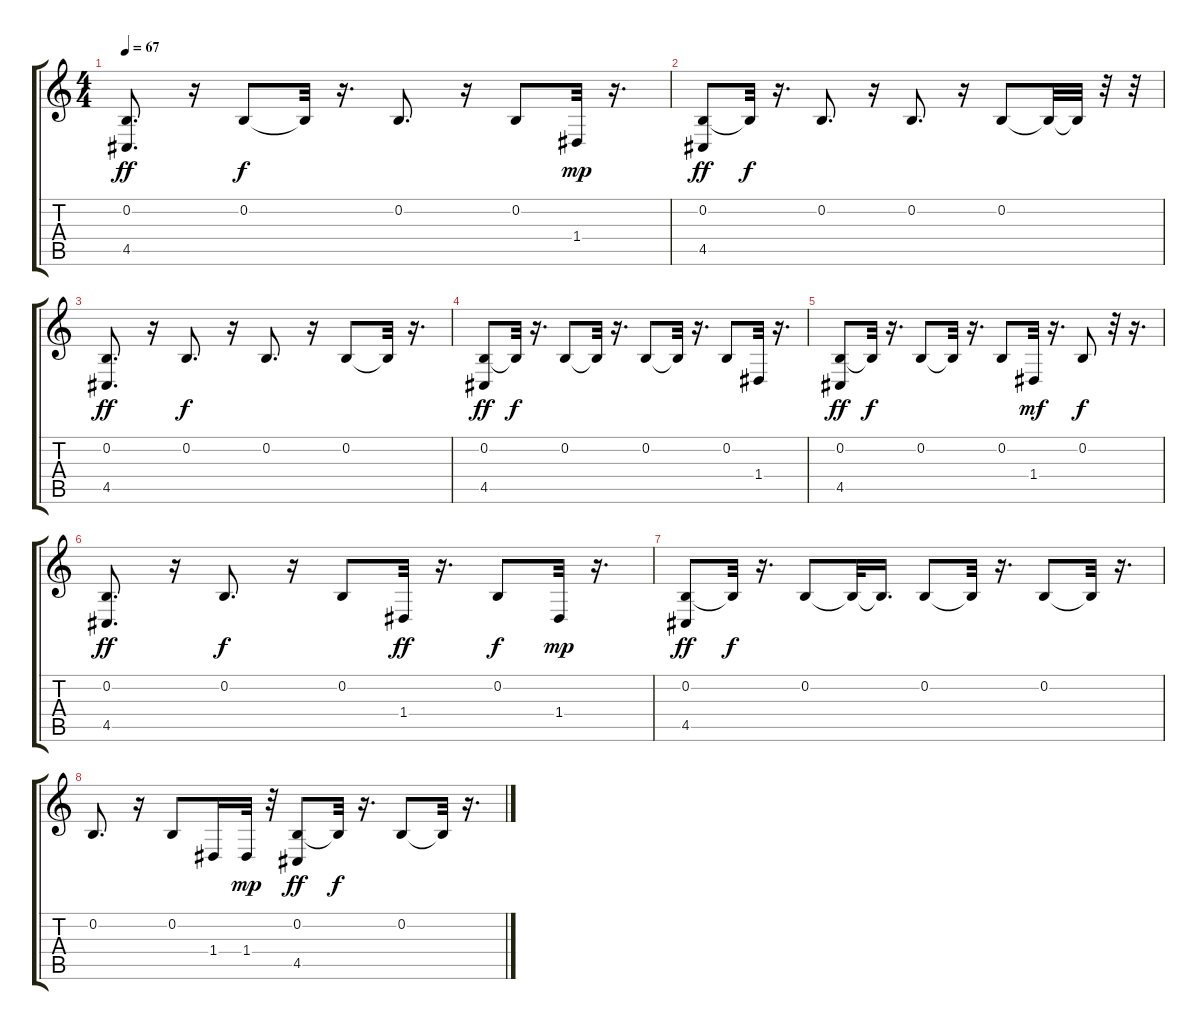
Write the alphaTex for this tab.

\track "" {instrument drawbarorgan}
\staff {score tabs}
\tuning (E4 B3 G3 D3 A2 E2) {hide}
\ts (4 4)
\tempo 67
\clef g2
\ks c
(0.2 4.5).8{d dy ff} r.16 0.2.8{dy f} 0.2{t}.32 r.16{d} 0.2.8{d} r.16 0.2.8 1.4.32{dy mp} r.16{d} |
(0.2 4.5).8{dy ff} 0.2{t}.32{dy f} r.16{d} 0.2.8{d} r.16 0.2.8{d} r.16 0.2.8 0.2{t}.32 0.2{t}.32 r.32 r.32 |
(0.2 4.5).8{d dy ff} r.16 0.2.8{d dy f} r.16 0.2.8{d} r.16 0.2.8 0.2{t}.32 r.16{d} |
(0.2 4.5).8{dy ff} 0.2{t}.32{dy f} r.16{d} 0.2.8 0.2{t}.32 r.16{d} 0.2.8 0.2{t}.32 r.16{d} 0.2.8 1.4.32 r.16{d} |
(0.2 4.5).8{dy ff} 0.2{t}.32{dy f} r.16{d} 0.2.8 0.2{t}.32 r.16{d} 0.2.8 1.4.32{dy mf} r.16{d} 0.2.8{dy f} r.32 r.16{d} |
(0.2 4.5).8{d dy ff} r.16 0.2.8{d dy f} r.16 0.2.8 1.4.32{dy ff} r.16{d} 0.2.8{dy f} 1.4.32{dy mp} r.16{d} |
(0.2 4.5).8{dy ff} 0.2{t}.32{dy f} r.16{d} 0.2.8 0.2{t}.32 0.2{t}.16{d} 0.2.8 0.2{t}.32 r.16{d} 0.2.8 0.2{t}.32 r.16{d} |
0.2.8{d} r.16 0.2.8 1.4.16 1.4.32{dy mp} r.32 (0.2 4.5).8{dy ff} 0.2{t}.32{dy f} r.16{d} 0.2.8 0.2{t}.32 r.16{d}
